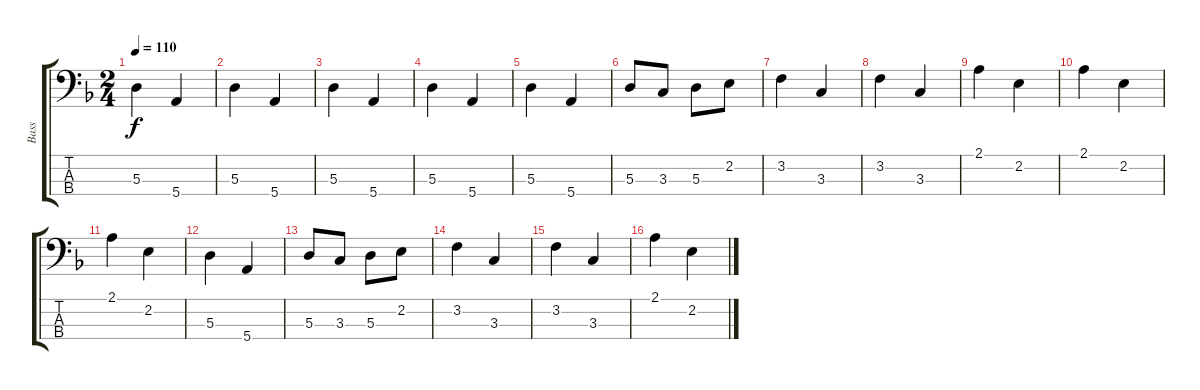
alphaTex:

\track ("Bass" "Bass") {instrument electricbassfinger}
\staff {score tabs}
\tuning (G2 D2 A1 E1) {hide}
\ts (2 4)
\tempo 110
\clef f4
\ks dminor
5.3.4{dy f} 5.4.4 |
5.3.4 5.4.4 |
5.3.4 5.4.4 |
5.3.4 5.4.4 |
5.3.4 5.4.4 |
5.3.8 3.3.8 5.3.8 2.2.8 |
3.2.4 3.3.4 |
3.2.4 3.3.4 |
2.1.4 2.2.4 |
2.1.4 2.2.4 |
2.1.4 2.2.4 |
5.3.4 5.4.4 |
5.3.8 3.3.8 5.3.8 2.2.8 |
3.2.4 3.3.4 |
3.2.4 3.3.4 |
2.1.4 2.2.4
